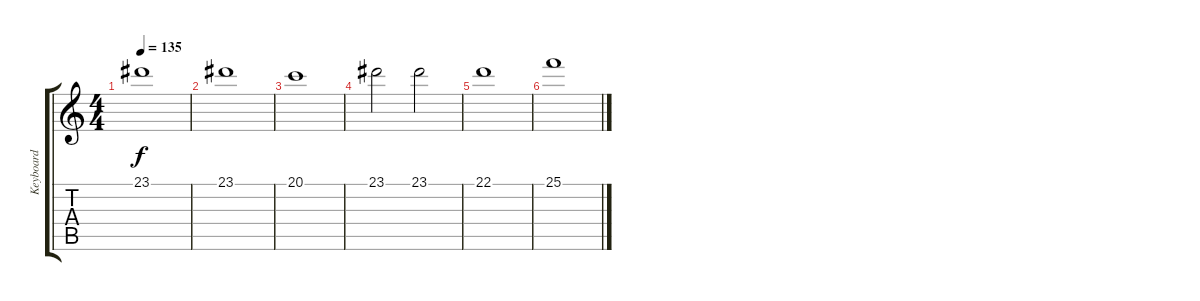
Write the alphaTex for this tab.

\track ("Keyboard" "Keyboard") {instrument brasssection}
\staff {score tabs}
\tuning (E4 B3 G3 D3 A2 E2) {hide}
\ts (4 4)
\tempo 135
\clef g2
\ks c
23.1.1{dy f} |
23.1.1 |
20.1.1{volume 14 instrument synthstrings2} |
23.1.2 23.1.2 |
22.1.1 |
25.1.1
